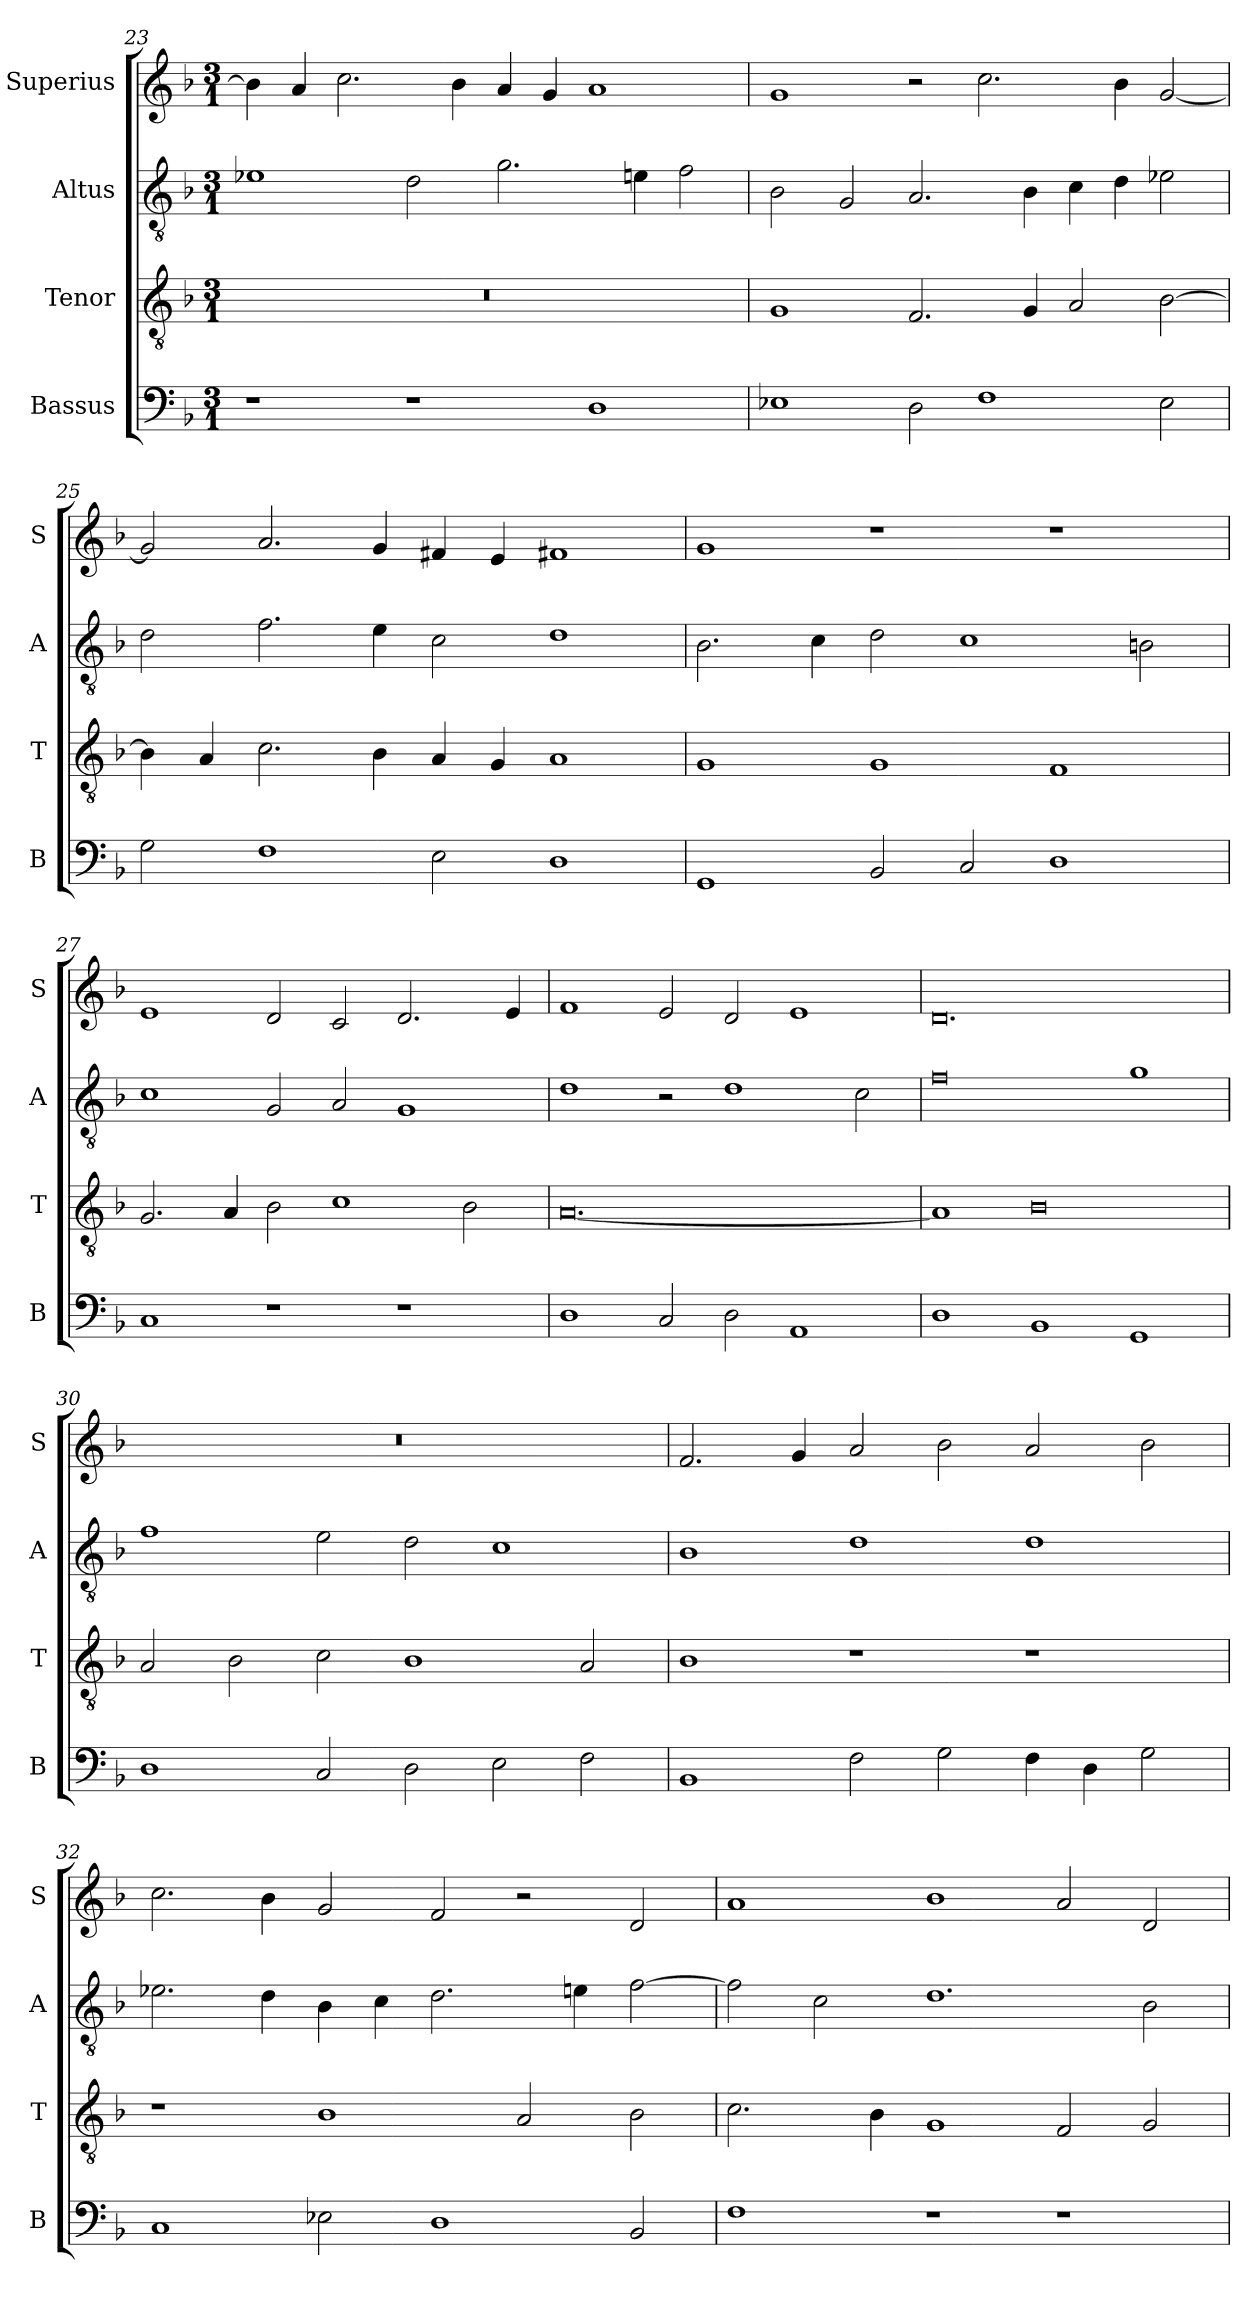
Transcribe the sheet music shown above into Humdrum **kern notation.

**kern	**kern	**kern	**kern
*part4	*part3	*part2	*part1
*staff4	*staff3	*staff2	*staff1
*I"Bassus	*I"Tenor	*I"Altus	*I"Superius
*I'B	*I'T	*I'A	*I'S
*clefF4	*clefGv2	*clefGv2	*clefG2
*k[b-]	*k[b-]	*k[b-]	*k[b-]
*M3/1	*M3/1	*M3/1	*M3/1
=23	=23	=23	=23
1r	0.r	1e-X	4b-\]
.	.	.	4a/
.	.	.	2.cc\
1r	.	2d\	.
.	.	.	4b-\
.	.	2.g\	4a/
.	.	.	4g/
1D	.	.	1a
.	.	4en\	.
.	.	2f\	.
=24	=24	=24	=24
1E-X	1G	2B-\	1g
.	.	2G/	.
2D\	2.F/	2.A/	2r
1F	.	.	2.cc\
.	4G/	4B-\	.
.	2A/	4c\	.
.	.	4d\	4b-\
2E-\	[2B-\	2e-X\	[2g/
=25	=25	=25	=25
2G\	4B-\]	2d\	2g/]
.	4A/	.	.
1F	2.c\	2.f\	2.a/
.	4B-\	4e\	4g/
2E\	4A/	2c\	4f#X/
.	4G/	.	4e/
1D	1A	1d	1f#X
=26	=26	=26	=26
1GG	1G	2.B-\	1g
.	.	4c\	.
2BB-/	1G	2d\	1r
2C/	.	1c	.
1D	1F	.	1r
.	.	2Bn\	.
=27	=27	=27	=27
1C	2.G/	1c	1e
.	4A/	.	.
1r	2B-\	2G/	2d/
.	1c	2A/	2c/
1r	.	1G	2.d/
.	2B-\	.	.
.	.	.	4e/
=28	=28	=28	=28
1D	[0.A	1d	1f
2C/	.	2r	2e/
2D\	.	1d	2d/
1AA	.	.	1e
.	.	2c\	.
=29	=29	=29	=29
1D	1A]	0f	0.d
1BB-	0B-	.	.
1GG	.	1g	.
=30	=30	=30	=30
1D	2A/	1f	0.r
.	2B-\	.	.
2C/	2c\	2e\	.
2D\	1B-	2d\	.
2E\	.	1c	.
2F\	2A/	.	.
=31	=31	=31	=31
1BB-	1B-	1B-	2.f/
.	.	.	4g/
2F\	1r	1d	2a/
2G\	.	.	2b-\
4F\	1r	1d	2a/
4D\	.	.	.
2G\	.	.	2b-\
=32	=32	=32	=32
1C	1r	2.e-X\	2.cc\
.	.	4d\	4b-\
2E-X\	1B-	4B-\	2g/
.	.	4c\	.
1D	.	2.d\	2f/
.	2A/	.	2r
.	.	4en\	.
2BB-/	2B-\	[2f\	2d/
=33	=33	=33	=33
1F	2.c\	2f\]	1a
.	.	2c\	.
.	4B-\	.	.
1r	1G	1.d	1b-
1r	2F/	.	2a/
.	2G/	2B-\	2d/
=	=	=	=
*-	*-	*-	*-
